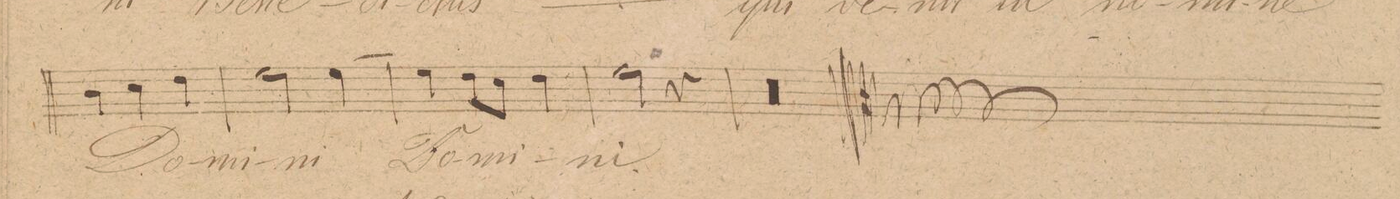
**kern	**dynam	**text
*I"Tenore	*	*
*clefC4	*	*
*k[f#c#]	*	*
*M3/4	*	*
4A\	.	Do-
4B\	.	.
4c#\	.	-mi-
=66	=66	=66
2d\	.	-ni
[4d\	.	Do-
=67	=67	=67
4d\]	.	.
8c#\L	.	-mi-
8B\J	.	.
4c#\	.	.
=68	=68	=68
2d\	.	-ni.
4r	.	.
=69	=69	=69
0.r	.	.
=70	=70	=70
=71	=71	=71
=72	=72	=72
==	==	==
*-	*-	*-
